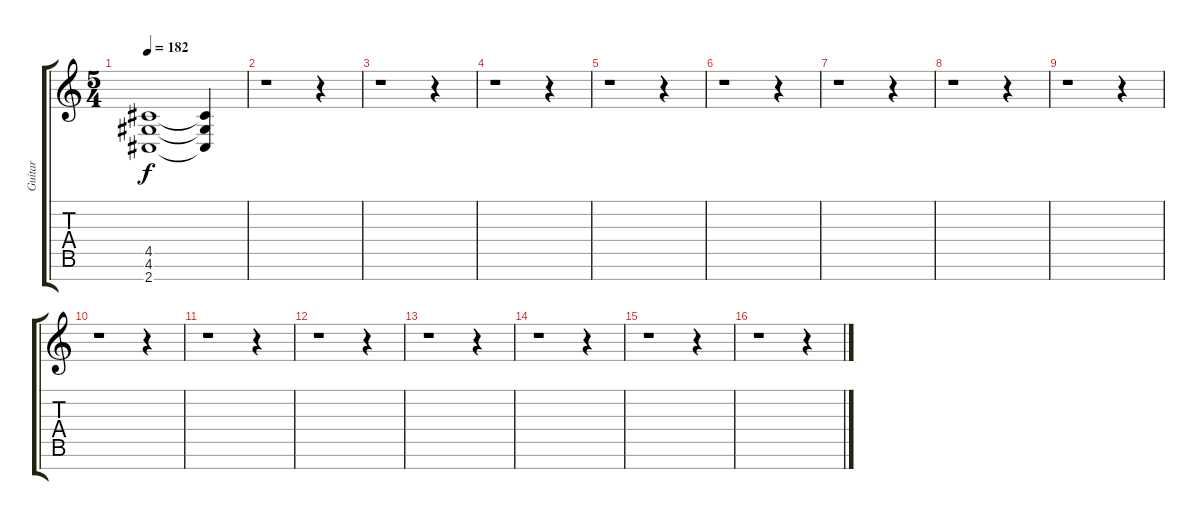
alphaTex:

\track ("Guitar" "Guitar") {instrument distortionguitar}
\staff {score tabs}
\tuning (E4 B3 G3 D3 A2 E2 B1) {hide}
\ts (5 4)
\tempo 182
\clef g2
\ks c
(4.5{t} 4.6{t} 2.7{t}).1{dy f} (4.5{t} 4.6{t} 2.7{t}).4 |
r.1 r.4 |
r.1 r.4 |
r.1 r.4 |
r.1 r.4 |
r.1 r.4 |
r.1 r.4 |
r.1 r.4 |
r.1 r.4 |
r.1 r.4 |
r.1 r.4 |
r.1 r.4 |
r.1 r.4 |
r.1 r.4 |
r.1 r.4 |
r.1 r.4
